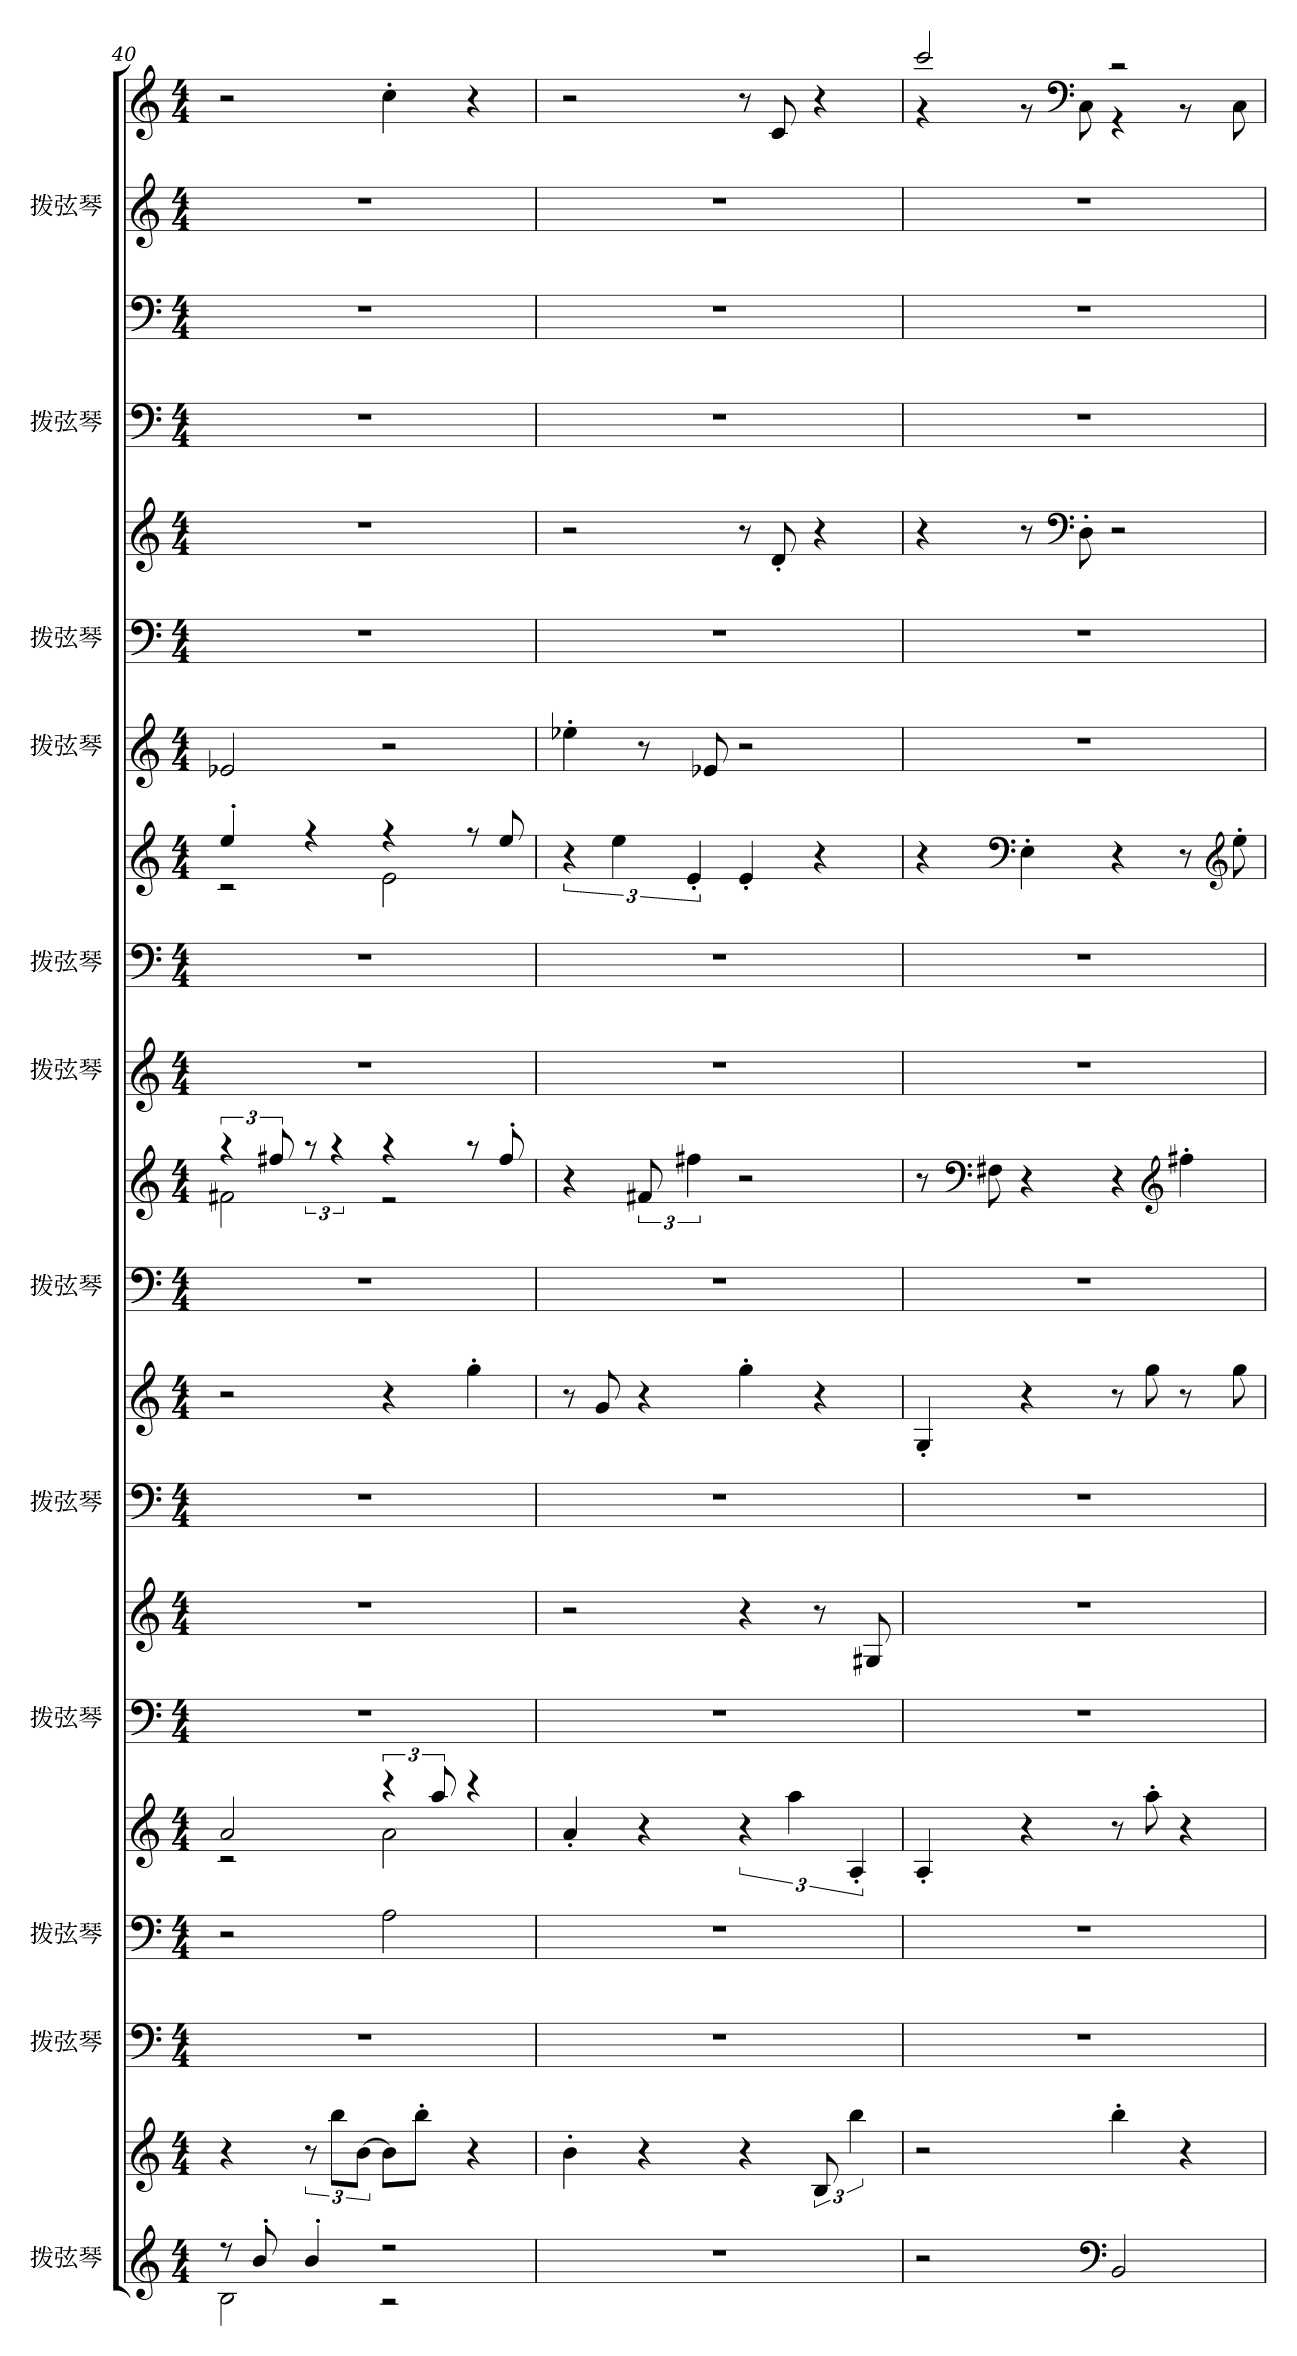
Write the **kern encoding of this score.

**kern	**kern	**kern	**kern	**kern	**kern	**kern	**kern	**kern	**kern	**kern	**kern	**kern	**kern	**kern	**kern	**kern	**kern	**kern	**kern	**kern
*part12	*part12	*part11	*part10	*part10	*part9	*part9	*part8	*part8	*part7	*part7	*part6	*part5	*part5	*part4	*part3	*part3	*part2	*part2	*part1	*part1
*staff21	*staff20	*staff19	*staff18	*staff17	*staff16	*staff15	*staff14	*staff13	*staff12	*staff11	*staff10	*staff9	*staff8	*staff7	*staff6	*staff5	*staff4	*staff3	*staff2	*staff1
*I"拨弦琴	*	*I"拨弦琴	*I"拨弦琴	*	*I"拨弦琴	*	*I"拨弦琴	*	*I"拨弦琴	*	*I"拨弦琴	*I"拨弦琴	*	*I"拨弦琴	*I"拨弦琴	*	*I"拨弦琴	*	*I"拨弦琴	*
*clefG2	*clefG2	*clefF4	*clefF4	*clefG2	*clefF4	*clefG2	*clefF4	*clefG2	*clefF4	*clefG2	*clefG2	*clefF4	*clefG2	*clefG2	*clefF4	*clefG2	*clefF4	*clefF4	*clefG2	*clefG2
*k[]	*k[]	*k[]	*k[]	*k[]	*k[]	*k[]	*k[]	*k[]	*k[]	*k[]	*k[]	*k[]	*k[]	*k[]	*k[]	*k[]	*k[]	*k[]	*k[]	*k[]
*M4/4	*M4/4	*M4/4	*M4/4	*M4/4	*M4/4	*M4/4	*M4/4	*M4/4	*M4/4	*M4/4	*M4/4	*M4/4	*M4/4	*M4/4	*M4/4	*M4/4	*M4/4	*M4/4	*M4/4	*M4/4
=40	=40	=40	=40	=40	=40	=40	=40	=40	=40	=40	=40	=40	=40	=40	=40	=40	=40	=40	=40	=40
*^	*	*	*	*^	*	*	*	*	*	*^	*	*	*^	*	*	*	*	*	*	*
8r	2B\	4r	1r	2r	2a/	2r	1r	1r	1r	2r	1r	6r	2f#X\	1r	1r	4ee'/	2r	2e-X/	1r	1r	1r	1r	1r	2r
8b'/	.	.	.	.	.	.	.	.	.	.	.	.	.	.	.	.	.	.	.	.	.	.	.	.
.	.	.	.	.	.	.	.	.	.	.	.	12ff#X/	.	.	.	.	.	.	.	.	.	.	.	.
4b'/	.	12r	.	.	.	.	.	.	.	.	.	12r	.	.	.	4r	.	.	.	.	.	.	.	.
.	.	12bb\L	.	.	.	.	.	.	.	.	.	6r	.	.	.	.	.	.	.	.	.	.	.	.
.	.	[12b\J	.	.	.	.	.	.	.	.	.	.	.	.	.	.	.	.	.	.	.	.	.	.
2r	2r	8b\L]	.	2A\	6r	2a\	.	.	.	4r	.	4r	2r	.	.	4r	2e\	2r	.	.	.	.	.	4cc'\
.	.	8bb'\J	.	.	.	.	.	.	.	.	.	.	.	.	.	.	.	.	.	.	.	.	.	.
.	.	.	.	.	12aa/	.	.	.	.	.	.	.	.	.	.	.	.	.	.	.	.	.	.	.
.	.	4r	.	.	4r	.	.	.	.	4gg'\	.	8r	.	.	.	8r	.	.	.	.	.	.	.	4r
.	.	.	.	.	.	.	.	.	.	.	.	8ff#'/	.	.	.	8ee/	.	.	.	.	.	.	.	.
*v	*v	*	*	*	*v	*v	*	*	*	*	*	*v	*v	*	*	*v	*v	*	*	*	*	*	*	*
!!LO:PB:g=z
=41	=41	=41	=41	=41	=41	=41	=41	=41	=41	=41	=41	=41	=41	=41	=41	=41	=41	=41	=41	=41
1r	4b'\	1r	1r	4a'/	1r	2r	1r	8r	1r	4r	1r	1r	6r	4ee-X'\	1r	2r	1r	1r	1r	2r
.	.	.	.	.	.	.	.	8g/	.	.	.	.	.	.	.	.	.	.	.	.
.	.	.	.	.	.	.	.	.	.	.	.	.	6ee\	.	.	.	.	.	.	.
.	4r	.	.	4r	.	.	.	4r	.	12f#X/	.	.	.	8r	.	.	.	.	.	.
.	.	.	.	.	.	.	.	.	.	6ff#X\	.	.	6e'/	.	.	.	.	.	.	.
.	.	.	.	.	.	.	.	.	.	.	.	.	.	8e-X/	.	.	.	.	.	.
.	4r	.	.	6r	.	4r	.	4gg'\	.	2r	.	.	4e'/	2r	.	8r	.	.	.	8r
.	.	.	.	.	.	.	.	.	.	.	.	.	.	.	.	8d'/	.	.	.	8c/
.	.	.	.	6aa\	.	.	.	.	.	.	.	.	.	.	.	.	.	.	.	.
.	12B/	.	.	.	.	8r	.	4r	.	.	.	.	4r	.	.	4r	.	.	.	4r
.	6bb\	.	.	6A'/	.	.	.	.	.	.	.	.	.	.	.	.	.	.	.	.
.	.	.	.	.	.	8G#X/	.	.	.	.	.	.	.	.	.	.	.	.	.	.
=42	=42	=42	=42	=42	=42	=42	=42	=42	=42	=42	=42	=42	=42	=42	=42	=42	=42	=42	=42	=42
*	*	*	*	*	*	*	*	*	*	*	*	*	*	*	*	*	*	*	*	*^
2r	2r	1r	1r	4A'/	1r	1r	1r	4G'/	1r	8r	1r	1r	4r	1r	1r	4r	1r	1r	1r	2ccc/	4r
*	*	*	*	*	*	*	*	*	*	*clefF4	*	*	*	*	*	*	*	*	*	*	*
.	.	.	.	.	.	.	.	.	.	8F#X\	.	.	.	.	.	.	.	.	.	.	.
*	*	*	*	*	*	*	*	*	*	*	*	*	*clefF4	*	*	*	*	*	*	*	*
.	.	.	.	4r	.	.	.	4r	.	4r	.	.	4E'\	.	.	8r	.	.	.	.	8r
*	*	*	*	*	*	*	*	*	*	*	*	*	*	*	*	*clefF4	*	*	*	*clefF4	*
.	.	.	.	.	.	.	.	.	.	.	.	.	.	.	.	8D'\	.	.	.	.	8C\
*clefF4	*	*	*	*	*	*	*	*	*	*	*	*	*	*	*	*	*	*	*	*	*
2BB/	4bb'\	.	.	8r	.	.	.	8r	.	4r	.	.	4r	.	.	2r	.	.	.	2r	4r
.	.	.	.	8aa'\	.	.	.	8gg\	.	.	.	.	.	.	.	.	.	.	.	.	.
*	*	*	*	*	*	*	*	*	*	*clefG2	*	*	*	*	*	*	*	*	*	*	*
.	4r	.	.	4r	.	.	.	8r	.	4ff#X'\	.	.	8r	.	.	.	.	.	.	.	8r
*	*	*	*	*	*	*	*	*	*	*	*	*	*clefG2	*	*	*	*	*	*	*	*
.	.	.	.	.	.	.	.	8gg\	.	.	.	.	8ee'\	.	.	.	.	.	.	.	8C\
*	*	*	*	*	*	*	*	*	*	*	*	*	*	*	*	*	*	*	*	*v	*v
=	=	=	=	=	=	=	=	=	=	=	=	=	=	=	=	=	=	=	=	=
*-	*-	*-	*-	*-	*-	*-	*-	*-	*-	*-	*-	*-	*-	*-	*-	*-	*-	*-	*-	*-
